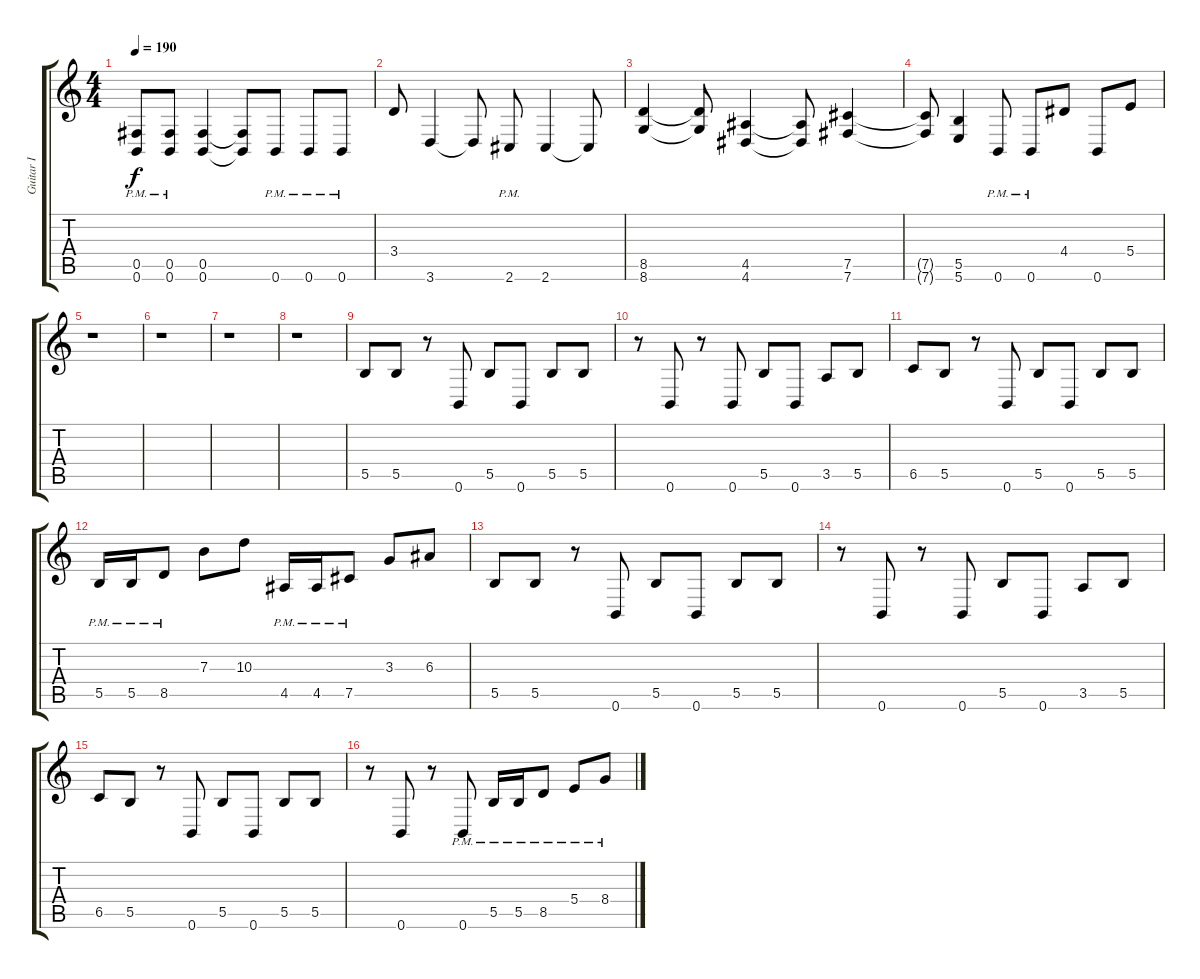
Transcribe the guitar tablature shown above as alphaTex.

\track ("Guitar I" "Guitar I") {instrument distortionguitar}
\staff {score tabs}
\tuning (Db4 Ab3 E3 B2 Gb2 B1) {hide}
\ts (4 4)
\tempo 190
\clef g2
\ks c
(0.5{pm} 0.6{pm}).8{dy f} (0.5{pm} 0.6{pm}).8 (0.5 0.6).4 (0.5{t} 0.6{t}).8 0.6{pm}.8 0.6{pm}.8 0.6{pm}.8 |
3.4.8 3.6.4 3.6{t}.8 2.6{pm}.8 2.6.4 2.6{t}.8 |
(8.5 8.6).4 (8.5{t} 8.6{t}).8 (4.5 4.6).4 (4.5{t} 4.6{t}).8 (7.5 7.6).4 |
(7.5{t} 7.6{t}).8 (5.5 5.6).4 0.6{pm}.8 0.6{pm}.8 4.4.8 0.6.8 5.4.8 |
r.1 |
r.1 |
r.1 |
r.1 |
5.5.8 5.5.8 r.8 0.6.8 5.5.8 0.6.8 5.5.8 5.5.8 |
r.8 0.6.8 r.8 0.6.8 5.5.8 0.6.8 3.5.8 5.5.8 |
6.5.8 5.5.8 r.8 0.6.8 5.5.8 0.6.8 5.5.8 5.5.8 |
5.5{pm}.16 5.5{pm}.16 8.5{pm}.8 7.3.8 10.3.8 4.5{pm}.16 4.5{pm}.16 7.5{pm}.8 3.3.8 6.3.8 |
5.5.8 5.5.8 r.8 0.6.8 5.5.8 0.6.8 5.5.8 5.5.8 |
r.8 0.6.8 r.8 0.6.8 5.5.8 0.6.8 3.5.8 5.5.8 |
6.5.8 5.5.8 r.8 0.6.8 5.5.8 0.6.8 5.5.8 5.5.8 |
r.8 0.6.8 r.8 0.6{pm}.8 5.5{pm}.16 5.5{pm}.16 8.5{pm}.8 5.4{pm}.8 8.4{pm}.8
